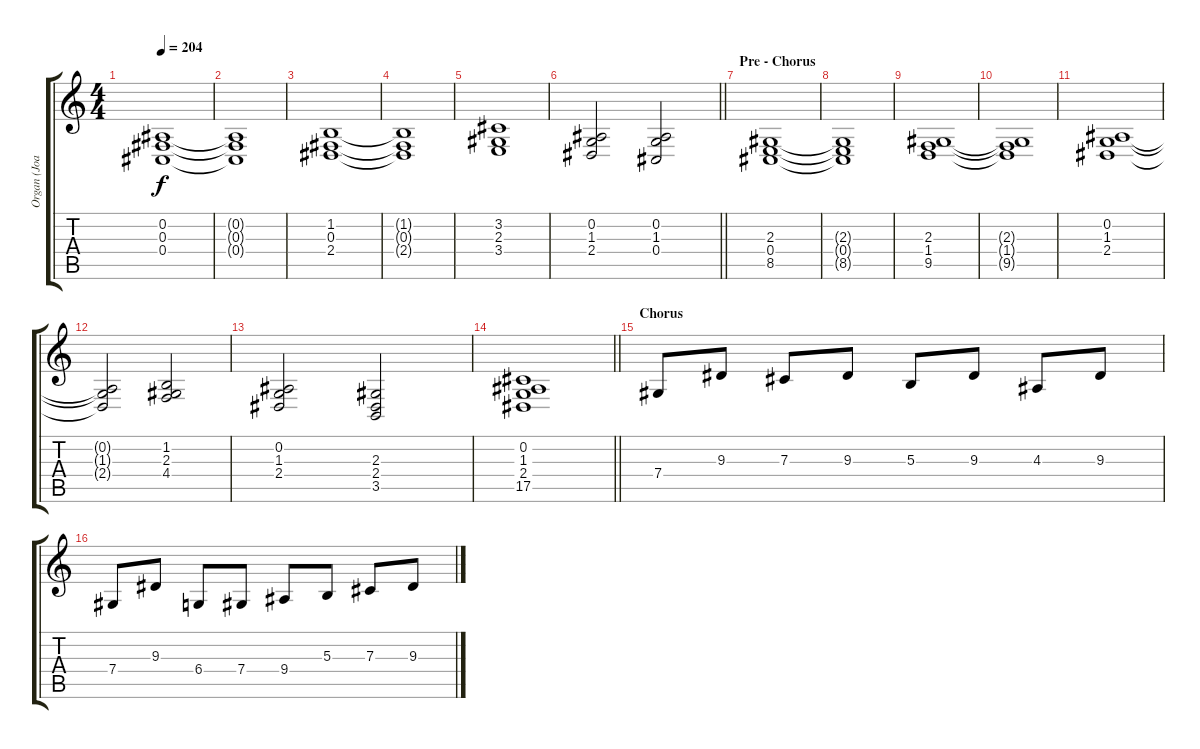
\track ("Organ (Joakim Svalberg)" "Organ (Joa") {instrument churchorgan}
\staff {score tabs}
\tuning (Eb4 Bb3 Gb3 Db3 Ab2 Eb2) {hide}
\ts (4 4)
\tempo 204
\clef g2
\ks c
(0.2 0.3 0.4).1{dy f} |
(0.2{t} 0.3{t} 0.4{t}).1 |
(1.2 0.3 2.4).1 |
(1.2{t} 0.3{t} 2.4{t}).1 |
(3.2 2.3 3.4).1 |
\barLineRight lightlight
(0.2 1.3 2.4).2 (0.2 1.3 0.4).2 |
\section ("" "Pre - Chorus")
(2.3 0.4 8.5).1 |
(2.3{t} 0.4{t} 8.5{t}).1 |
(2.3 1.4 9.5).1 |
(2.3{t} 1.4{t} 9.5{t}).1 |
(0.2 1.3 2.4).1 |
(0.2{t} 1.3{t} 2.4{t}).2 (1.2 2.3 4.4).2 |
(0.2 1.3 2.4).2 (2.3 2.4 3.5).2 |
\barLineRight lightlight
(0.2 1.3 2.4 17.5).1 |
\section ("" "Chorus")
7.4.8 9.3.8 7.3.8 9.3.8 5.3.8 9.3.8 4.3.8 9.3.8 |
7.4.8 9.3.8 6.4.8 7.4.8 9.4.8 5.3.8 7.3.8 9.3.8
